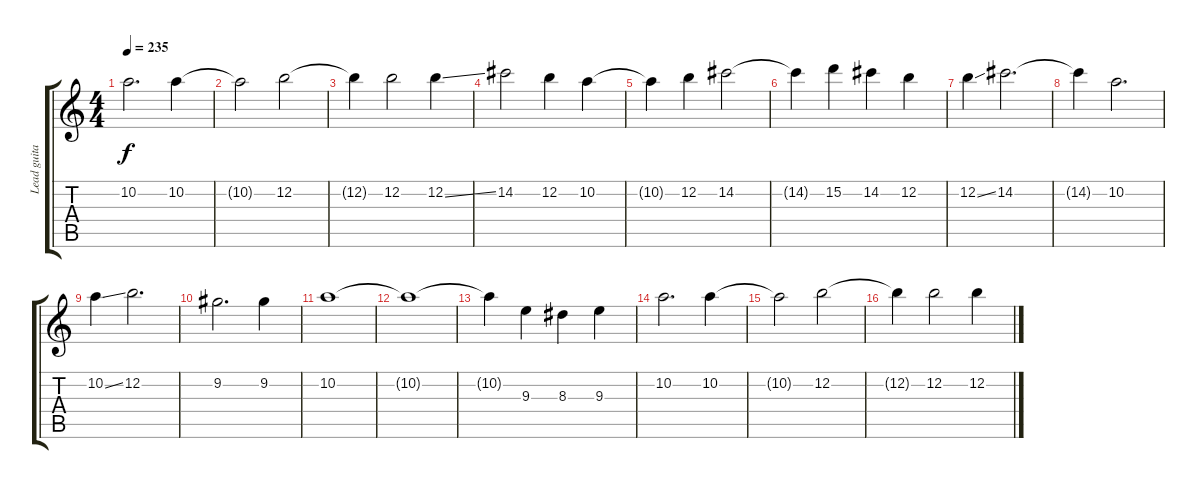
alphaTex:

\track ("Lead guitar" "Lead guita") {instrument distortionguitar}
\staff {score tabs}
\tuning (E4 B3 G3 D3 A2 E2) {hide}
\ts (4 4)
\tempo 235
\clef g2
\ks c
10.2.2{d dy f} 10.2.4 |
10.2{t}.2 12.2.2 |
12.2{t}.4 12.2.2 12.2{ss}.4 |
14.2.2 12.2.4 10.2.4 |
10.2{t}.4 12.2.4 14.2.2 |
14.2{t}.4 15.2.4 14.2.4 12.2.4 |
12.2{ss}.4 14.2.2{d} |
14.2{t}.4 10.2.2{d} |
10.2{ss}.4 12.2.2{d} |
9.2.2{d} 9.2.4 |
10.2.1 |
10.2{t}.1 |
10.2{t}.4 9.3.4 8.3.4 9.3.4 |
10.2.2{d} 10.2.4 |
10.2{t}.2 12.2.2 |
12.2{t}.4 12.2.2 12.2{ss}.4
